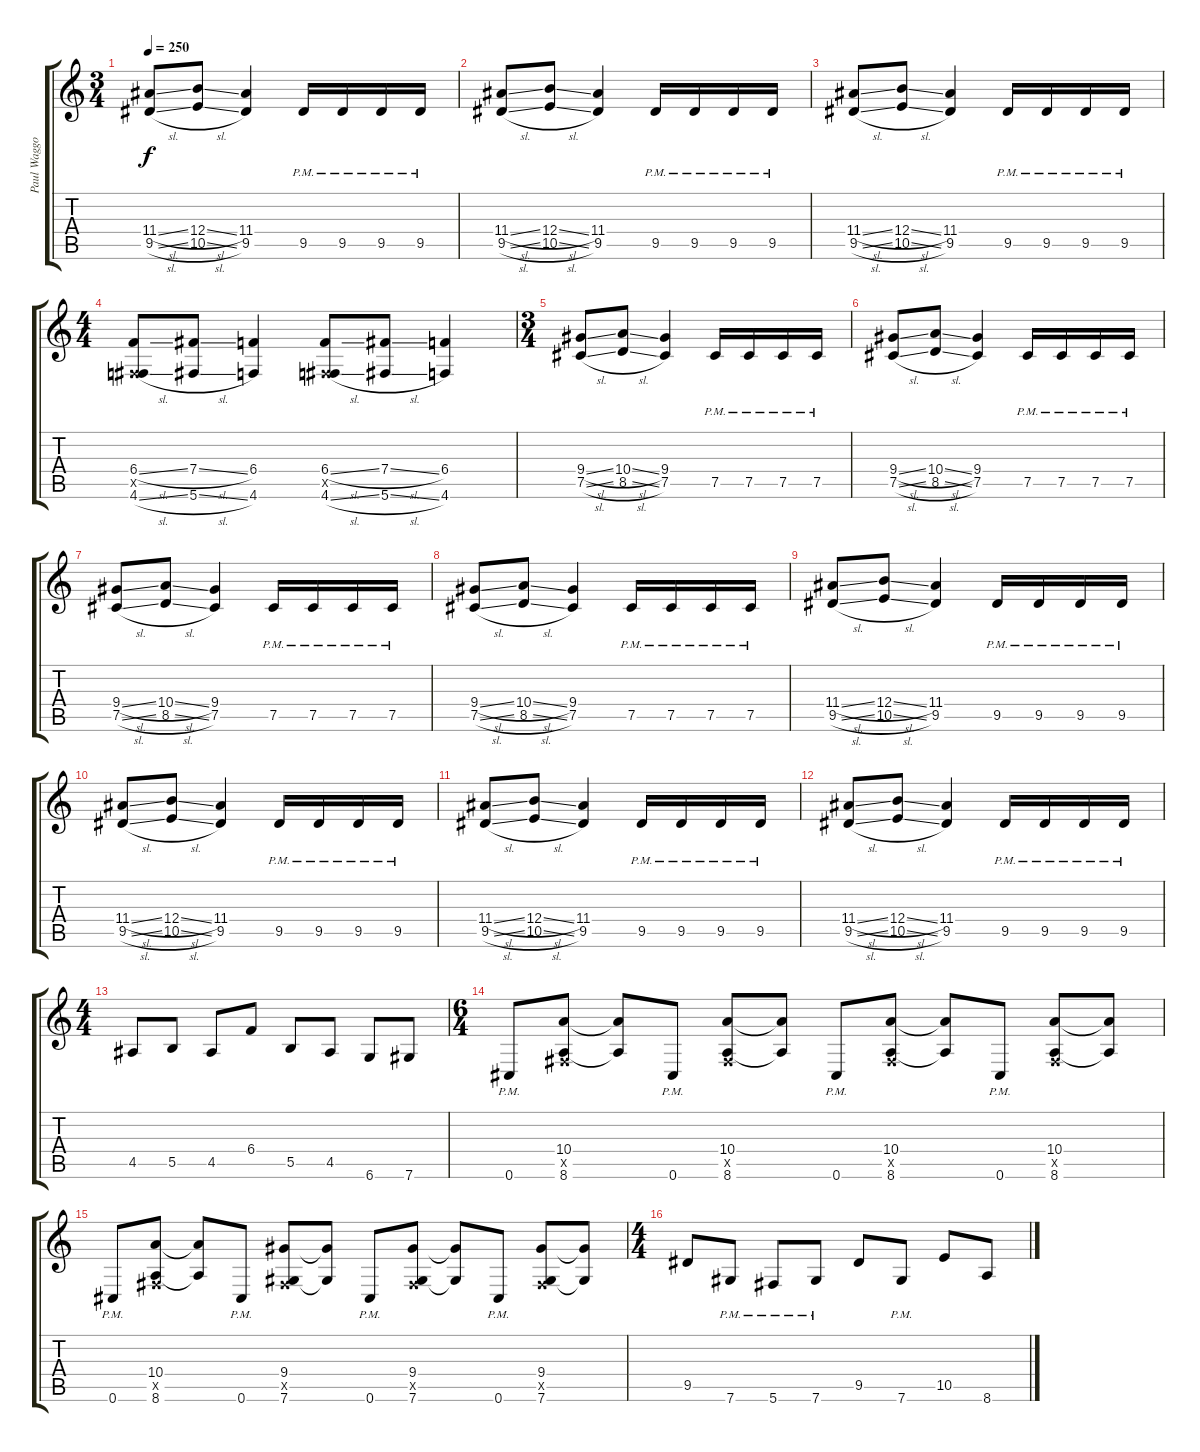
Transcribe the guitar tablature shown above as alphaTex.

\track ("Paul Waggoner - Rhythm" "Paul Waggo") {instrument distortionguitar}
\staff {score tabs}
\tuning (Db4 Ab3 E3 B2 Gb2 Db2) {hide}
\ts (3 4)
\tempo 250
\clef g2
\ks c
(11.4{sl} 9.5{sl}).8{dy f} (12.4{sl} 10.5{sl}).8 (11.4 9.5).4 9.5{pm}.16 9.5{pm}.16 9.5{pm}.16 9.5{pm}.16 |
(11.4{sl} 9.5{sl}).8 (12.4{sl} 10.5{sl}).8 (11.4 9.5).4 9.5{pm}.16 9.5{pm}.16 9.5{pm}.16 9.5{pm}.16 |
(11.4{sl} 9.5{sl}).8 (12.4{sl} 10.5{sl}).8 (11.4 9.5).4 9.5{pm}.16 9.5{pm}.16 9.5{pm}.16 9.5{pm}.16 |
\ts (4 4)
(6.4{sl} 0.5{x} 4.6{sl}).8 (7.4{sl} 5.6{sl}).8 (6.4 4.6).4 (6.4{sl} 0.5{x} 4.6{sl}).8 (7.4{sl} 5.6{sl}).8 (6.4 4.6).4 |
\ts (3 4)
(9.4{sl} 7.5{sl}).8 (10.4{sl} 8.5{sl}).8 (9.4 7.5).4 7.5{pm}.16 7.5{pm}.16 7.5{pm}.16 7.5{pm}.16 |
(9.4{sl} 7.5{sl}).8 (10.4{sl} 8.5{sl}).8 (9.4 7.5).4 7.5{pm}.16 7.5{pm}.16 7.5{pm}.16 7.5{pm}.16 |
(9.4{sl} 7.5{sl}).8 (10.4{sl} 8.5{sl}).8 (9.4 7.5).4 7.5{pm}.16 7.5{pm}.16 7.5{pm}.16 7.5{pm}.16 |
(9.4{sl} 7.5{sl}).8 (10.4{sl} 8.5{sl}).8 (9.4 7.5).4 7.5{pm}.16 7.5{pm}.16 7.5{pm}.16 7.5{pm}.16 |
(11.4{sl} 9.5{sl}).8 (12.4{sl} 10.5{sl}).8 (11.4 9.5).4 9.5{pm}.16 9.5{pm}.16 9.5{pm}.16 9.5{pm}.16 |
(11.4{sl} 9.5{sl}).8 (12.4{sl} 10.5{sl}).8 (11.4 9.5).4 9.5{pm}.16 9.5{pm}.16 9.5{pm}.16 9.5{pm}.16 |
(11.4{sl} 9.5{sl}).8 (12.4{sl} 10.5{sl}).8 (11.4 9.5).4 9.5{pm}.16 9.5{pm}.16 9.5{pm}.16 9.5{pm}.16 |
(11.4{sl} 9.5{sl}).8 (12.4{sl} 10.5{sl}).8 (11.4 9.5).4 9.5{pm}.16 9.5{pm}.16 9.5{pm}.16 9.5{pm}.16 |
\ts (4 4)
4.5.8 5.5.8 4.5.8 6.4.8 5.5.8 4.5.8 6.6.8 7.6.8 |
\ts (6 4)
0.6{pm}.8 (10.4 0.5{x} 8.6).8 (10.4{t} 8.6{t}).8 0.6{pm}.8 (10.4 0.5{x} 8.6).8 (10.4{t} 8.6{t}).8 0.6{pm}.8 (10.4 0.5{x} 8.6).8 (10.4{t} 8.6{t}).8 0.6{pm}.8 (10.4 0.5{x} 8.6).8 (10.4{t} 8.6{t}).8 |
0.6{pm}.8 (10.4 0.5{x} 8.6).8 (10.4{t} 8.6{t}).8 0.6{pm}.8 (9.4 0.5{x} 7.6).8 (9.4{t} 7.6{t}).8 0.6{pm}.8 (9.4 0.5{x} 7.6).8 (9.4{t} 7.6{t}).8 0.6{pm}.8 (9.4 0.5{x} 7.6).8 (9.4{t} 7.6{t}).8 |
\ts (4 4)
9.5.8 7.6{pm}.8 5.6{pm}.8 7.6{pm}.8 9.5.8 7.6{pm}.8 10.5.8 8.6.8
